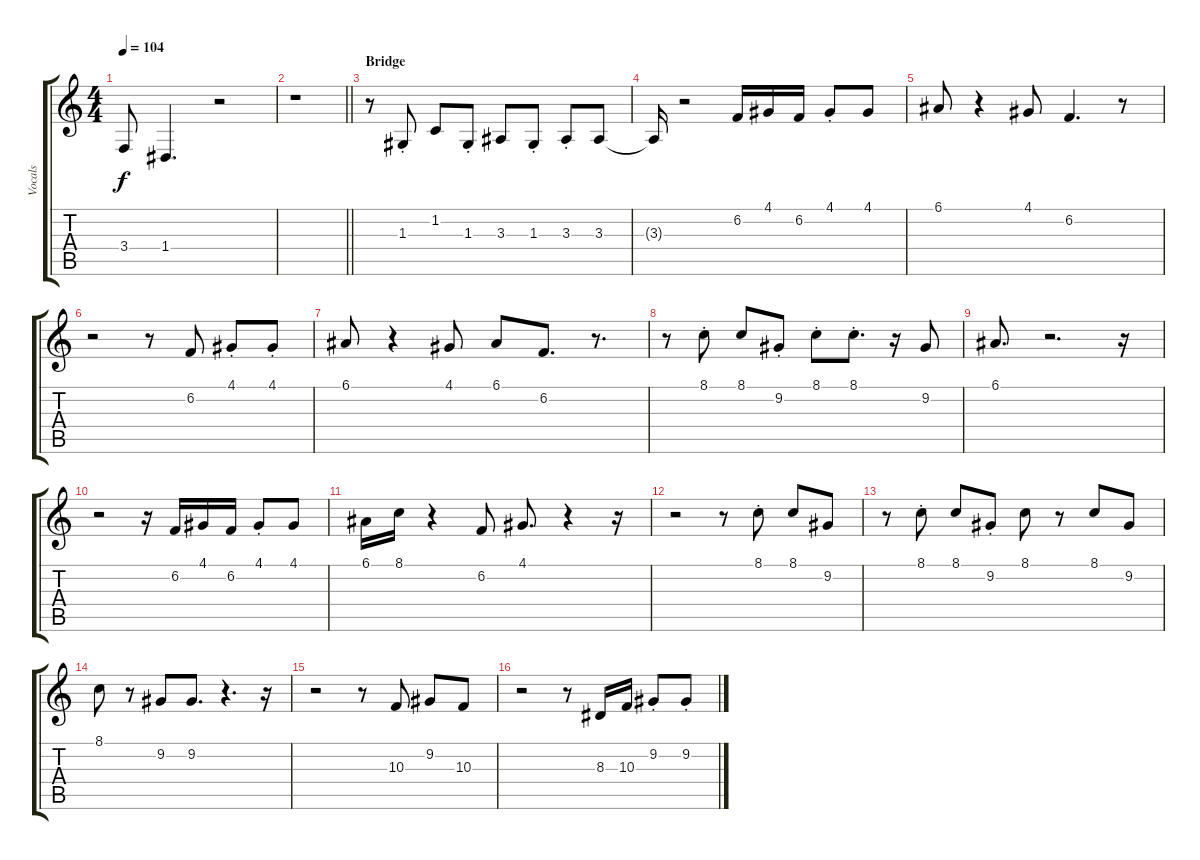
\track ("Vocals" "Vocals") {instrument altosax}
\staff {score tabs}
\tuning (E4 B3 G3 D3 A2 E2) {hide}
\ts (4 4)
\tempo 104
\clef g2
\ks c
3.4.8{dy f} 1.4.4{d} r.2 |
\barLineRight lightlight
r.1 |
\section ("" "Bridge")
r.8 1.3{st}.8 1.2.8 1.3{st}.8 3.3.8 1.3{st}.8 3.3{st}.8 3.3.8 |
3.3{t}.16 r.2 6.2.16 4.1.16 6.2.16 4.1{st}.8 4.1.8 |
6.1.8 r.4 4.1.8 6.2.4{d} r.8 |
r.2 r.8 6.2.8 4.1{st}.8 4.1{st}.8 |
6.1.8 r.4 4.1.8 6.1.8 6.2.8{d} r.8{d} |
r.8 8.1{st}.8 8.1.8 9.2{st}.8 8.1{st}.8 8.1{st}.8{d} r.16 9.2.8 |
6.1.8{d} r.2{d} r.16 |
r.2 r.16 6.2.16 4.1.16 6.2.16 4.1{st}.8 4.1.8 |
6.1.16 8.1.16 r.4 6.2.8 4.1.8{d} r.4 r.16 |
r.2 r.8 8.1{st}.8 8.1.8 9.2.8 |
r.8 8.1{st}.8 8.1.8 9.2{st}.8 8.1.8 r.8 8.1.8 9.2.8 |
8.1.8 r.8 9.2.8 9.2.8{d} r.4{d} r.16 |
r.2 r.8 10.3.8 9.2.8 10.3.8 |
r.2 r.8 8.3.16 10.3.16 9.2{st}.8 9.2{st}.8
